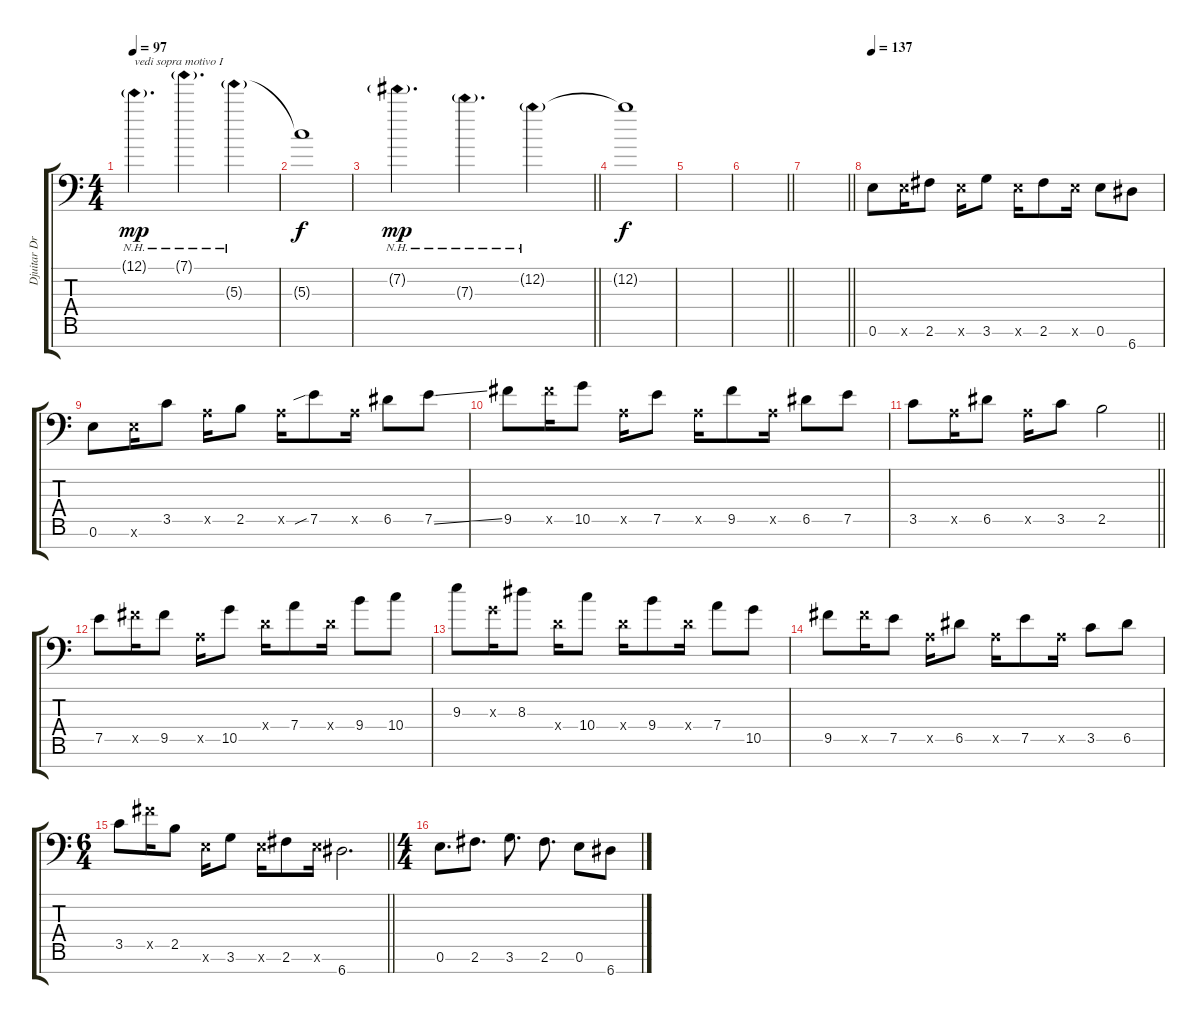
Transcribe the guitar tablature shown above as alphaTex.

\track ("Djuitar Dropped A" "Djuitar Dr") {instrument distortionguitar}
\staff {score tabs}
\tuning (E4 B3 G3 D3 A2 E2 A1) {hide}
\ts (4 4)
\tempo 97
\clef f4
\ks c
12.1{nh g}.4{d txt "vedi sopra motivo I" dy mp} 7.1{nh g}.4{d} 5.3{nh g}.4 |
5.3{t}.1{dy f} |
\barLineRight lightlight
7.2{nh g}.4{d dy mp} 7.3{nh g}.4{d} 12.2{nh g}.4 |
12.2{t}.1{dy f} |
|
\barLineRight lightlight
|
\barLineRight lightlight
|
\tempo 137
0.6.8 0.6{x}.16 2.6.8 0.6{x}.16 3.6.8 0.6{x}.16 2.6.8 0.6{x}.16 0.6.8 6.7.8 |
0.6.8 0.6{x}.16 3.5.8 0.5{x}.16 2.5.8 0.5{x}.16 7.5{sib}.8 0.5{x}.16 6.5.8 7.5{ss}.8 |
9.5.8 9.5{x}.16 10.5.8 0.5{x}.16 7.5.8 0.5{x}.16 9.5.8 0.5{x}.16 6.5.8 7.5.8 |
\barLineRight lightlight
3.5.8 0.5{x}.16 6.5.8 0.5{x}.16 3.5.8 2.5.2 |
7.5.8 9.5{x}.16 9.5.8 0.5{x}.16 10.5.8 0.4{x}.16 7.4.8 0.4{x}.16 9.4.8 10.4.8 |
9.3.8 0.3{x}.16 8.3.8 0.4{x}.16 10.4.8 0.4{x}.16 9.4.8 0.4{x}.16 7.4.8 10.5.8 |
9.5.8 9.5{x}.16 7.5.8 0.5{x}.16 6.5.8 0.5{x}.16 7.5.8 0.5{x}.16 3.5.8 6.5.8 |
\ts (6 4)
\barLineRight lightlight
3.5.8 9.5{x}.16 2.5.8 0.6{x}.16 3.6.8 0.6{x}.16 2.6.8 0.6{x}.16 6.7.2{d} |
\ts (4 4)
0.6.8{d} 2.6.8{d} 3.6.8{d} 2.6.8{d} 0.6.8 6.7.8
